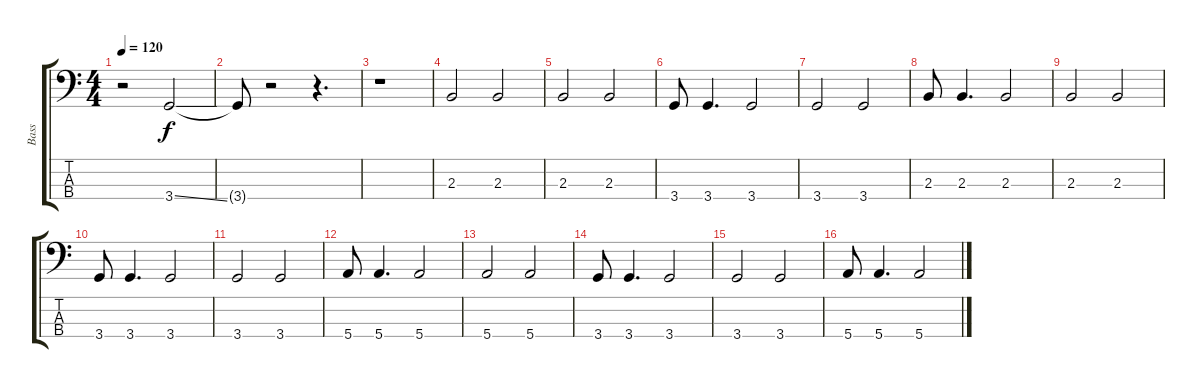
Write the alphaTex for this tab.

\track ("Bass" "Bass") {instrument electricbasspick}
\staff {score tabs}
\tuning (G2 D2 A1 E1) {hide}
\ts (4 4)
\tempo 120
\clef f4
\ks c
r.2{dy f} 3.4{ss}.2 |
3.4{t}.8 r.2 r.4{d} |
r.1 |
2.3.2 2.3.2 |
2.3.2 2.3.2 |
3.4.8 3.4.4{d} 3.4.2 |
3.4.2 3.4.2 |
2.3.8 2.3.4{d} 2.3.2 |
2.3.2 2.3.2 |
3.4.8 3.4.4{d} 3.4.2 |
3.4.2 3.4.2 |
5.4.8 5.4.4{d} 5.4.2 |
5.4.2 5.4.2 |
3.4.8 3.4.4{d} 3.4.2 |
3.4.2 3.4.2 |
5.4.8 5.4.4{d} 5.4.2
